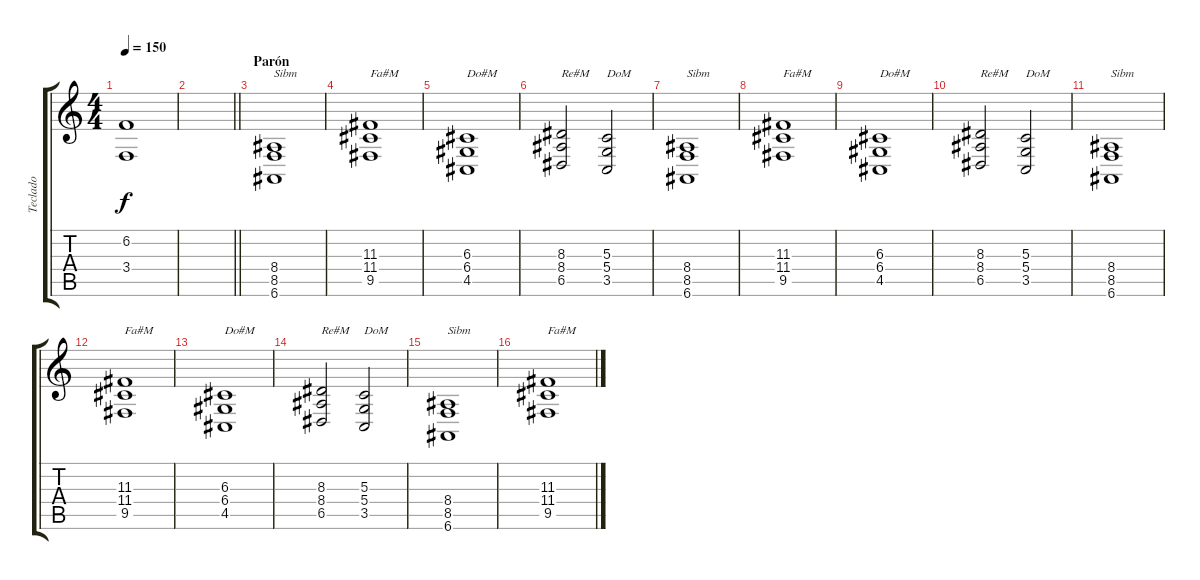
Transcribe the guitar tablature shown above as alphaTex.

\track ("Teclado" "Teclado") {instrument electricgrandpiano}
\staff {score tabs}
\tuning (E4 B3 G3 D3 A2 E2) {hide}
\ts (4 4)
\tempo 150
\clef g2
\ks c
(6.2{t} 3.4{t}).1{dy f} |
\barLineRight lightlight
|
\section ("" "Parón")
(8.4 8.5 6.6).1{txt "Sibm"} |
(11.3 11.4 9.5).1{txt "Fa#M"} |
(6.3 6.4 4.5).1{txt "Do#M"} |
(8.3 8.4 6.5).2{txt "Re#M"} (5.3 5.4 3.5).2{txt "DoM"} |
(8.4 8.5 6.6).1{txt "Sibm"} |
(11.3 11.4 9.5).1{txt "Fa#M"} |
(6.3 6.4 4.5).1{txt "Do#M"} |
(8.3 8.4 6.5).2{txt "Re#M"} (5.3 5.4 3.5).2{txt "DoM"} |
(8.4 8.5 6.6).1{txt "Sibm"} |
(11.3 11.4 9.5).1{txt "Fa#M"} |
(6.3 6.4 4.5).1{txt "Do#M"} |
(8.3 8.4 6.5).2{txt "Re#M"} (5.3 5.4 3.5).2{txt "DoM"} |
(8.4 8.5 6.6).1{txt "Sibm"} |
(11.3 11.4 9.5).1{txt "Fa#M"}
